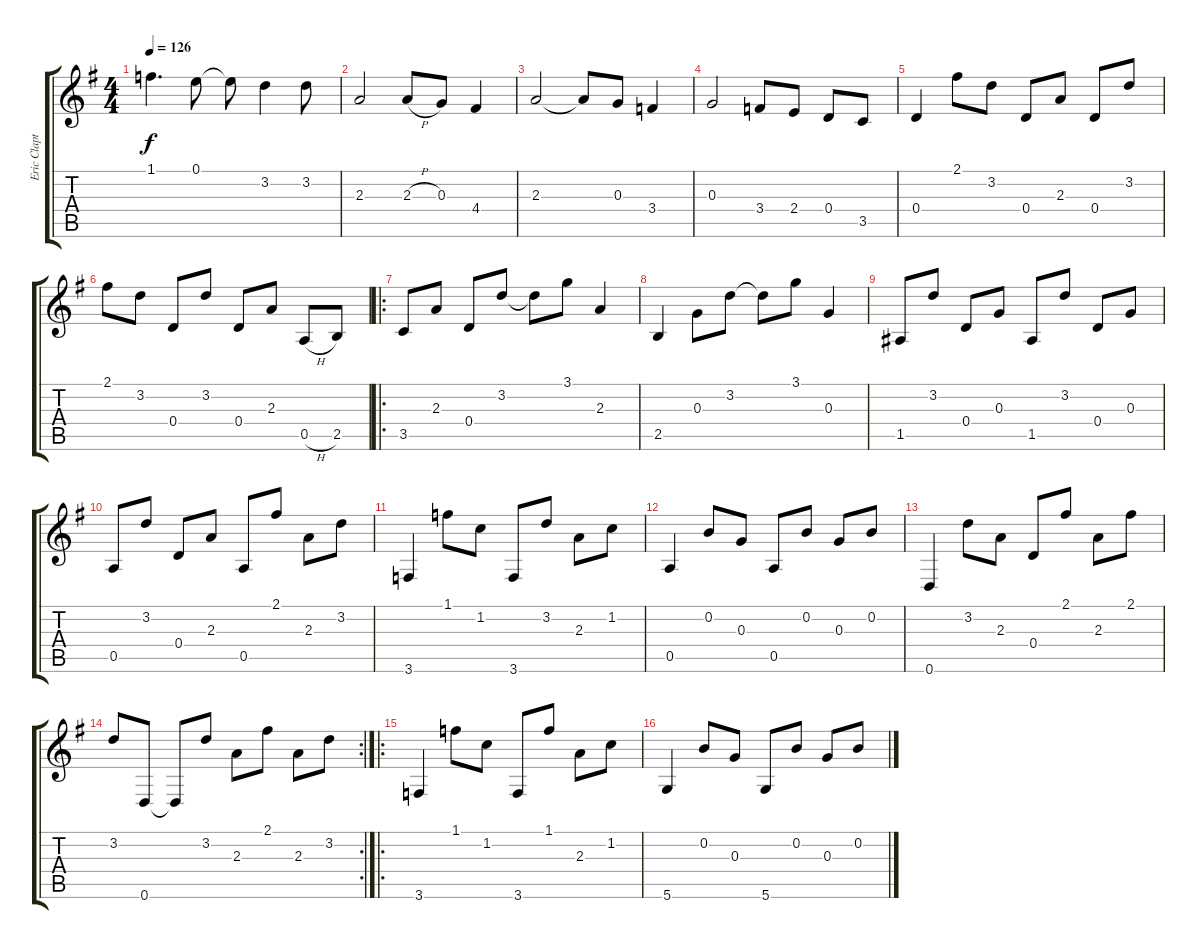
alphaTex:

\track ("Eric Clapton - Gtr.1" "Eric Clapt") {instrument acousticguitarnylon}
\staff {score tabs}
\tuning (E4 B3 G3 D3 A2 D2) {hide}
\ts (4 4)
\tempo 126
\clef g2
\ks g
1.1.4{d dy f} 0.1.8 0.1{t}.8 3.2.4 3.2.8 |
2.3.2 2.3{h}.8 0.3.8 4.4.4 |
2.3.2 2.3{t}.8 0.3.8 3.4.4 |
0.3.2 3.4.8 2.4.8 0.4.8 3.5.8 |
0.4.4 2.1.8 3.2.8 0.4.8 2.3.8 0.4.8 3.2.8 |
2.1.8 3.2.8 0.4.8 3.2.8 0.4.8 2.3.8 0.5{h}.8 2.5.8 |
\ro
3.5.8 2.3.8 0.4.8 3.2.8 3.2{t}.8 3.1.8 2.3.4 |
2.5.4 0.3.8 3.2.8 3.2{t}.8 3.1.8 0.3.4 |
1.5.8 3.2.8 0.4.8 0.3.8 1.5.8 3.2.8 0.4.8 0.3.8 |
0.5.8 3.2.8 0.4.8 2.3.8 0.5.8 2.1.8 2.3.8 3.2.8 |
3.6.4 1.1.8 1.2.8 3.6.8 3.2.8 2.3.8 1.2.8 |
0.5.4 0.2.8 0.3.8 0.5.8 0.2.8 0.3.8 0.2.8 |
0.6.4 3.2.8 2.3.8 0.4.8 2.1.8 2.3.8 2.1.8 |
\rc 2
3.2.8 0.6.8 0.6{t}.8 3.2.8 2.3.8 2.1.8 2.3.8 3.2.8 |
\ro
3.6.4 1.1.8 1.2.8 3.6.8 1.1.8 2.3.8 1.2.8 |
5.6.4 0.2.8 0.3.8 5.6.8 0.2.8 0.3.8 0.2.8
